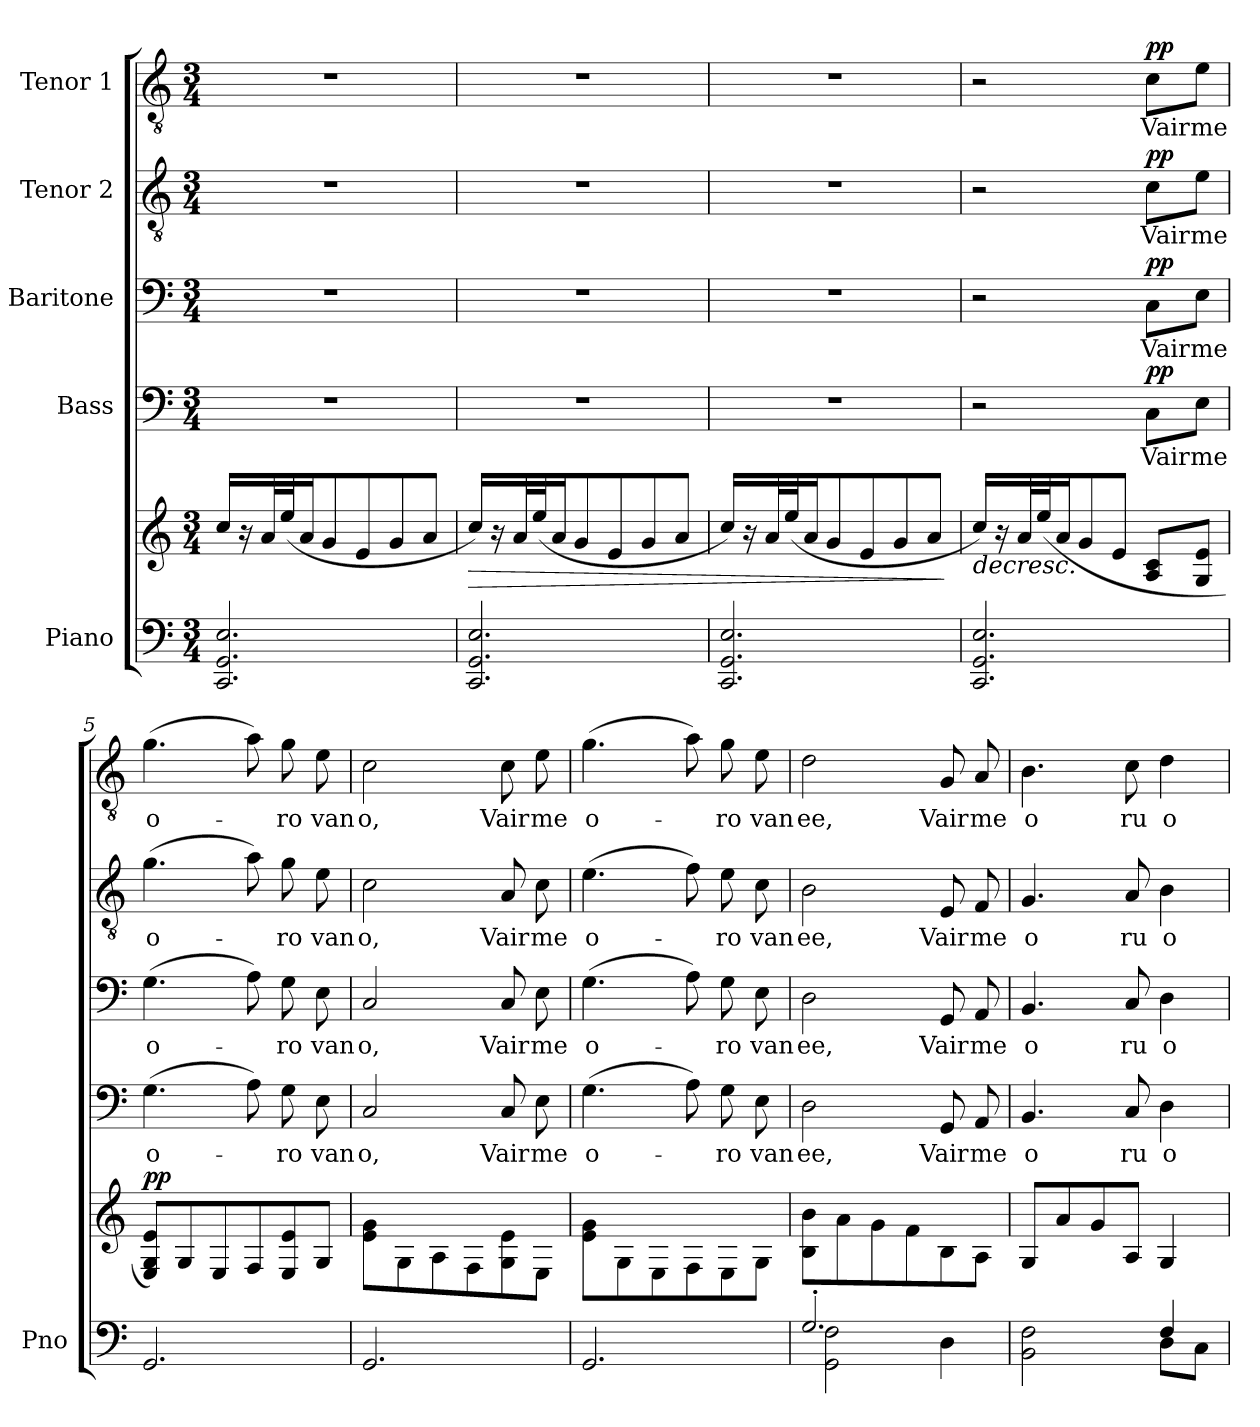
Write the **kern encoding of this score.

**kern	**kern	**dynam	**kern	**text	**dynam	**kern	**text	**dynam	**kern	**text	**dynam	**kern	**text	**dynam
*part5	*part5	*part5	*part4	*part4	*part4	*part3	*part3	*part3	*part2	*part2	*part2	*part1	*part1	*part1
*staff6	*staff5	*staff5/6	*staff4	*staff4	*staff4	*staff3	*staff3	*staff3	*staff2	*staff2	*staff2	*staff1	*staff1	*staff1
*I"Piano	*	*	*I"Bass	*	*	*I"Baritone	*	*	*I"Tenor 2	*	*	*I"Tenor 1	*	*
*I'Pno	*	*	*	*	*	*	*	*	*	*	*	*	*	*
*clefF4	*clefG2	*	*clefF4	*	*	*clefF4	*	*	*clefGv2	*	*	*clefGv2	*	*
*k[]	*k[]	*	*k[]	*	*	*k[]	*	*	*k[]	*	*	*k[]	*	*
*M3/4	*M3/4	*	*M3/4	*	*	*M3/4	*	*	*M3/4	*	*	*M3/4	*	*
*MM96	*MM96	*	*MM96	*	*	*MM96	*	*	*MM96	*	*	*MM96	*	*
=1	=1	=1	=1	=1	=1	=1	=1	=1	=1	=1	=1	=1	=1	=1
2.CC/ 2.GG/ 2.E/	16cc/LL	.	2.r	.	.	2.r	.	.	2.r	.	.	2.r	.	.
.	16r	.	.	.	.	.	.	.	.	.	.	.	.	.
.	32a/L	.	.	.	.	.	.	.	.	.	.	.	.	.
.	(32ee/J	.	.	.	.	.	.	.	.	.	.	.	.	.
.	16a/J	.	.	.	.	.	.	.	.	.	.	.	.	.
.	8g/	.	.	.	.	.	.	.	.	.	.	.	.	.
.	8e/	.	.	.	.	.	.	.	.	.	.	.	.	.
.	8g/	.	.	.	.	.	.	.	.	.	.	.	.	.
.	8a/J	.	.	.	.	.	.	.	.	.	.	.	.	.
=2	=2	=2	=2	=2	=2	=2	=2	=2	=2	=2	=2	=2	=2	=2
!	!	!LO:HP:b	!	!	!	!	!	!	!	!	!	!	!	!
2.CC/ 2.GG/ 2.E/	16cc/LL)	>	2.r	.	.	2.r	.	.	2.r	.	.	2.r	.	.
.	16r	.	.	.	.	.	.	.	.	.	.	.	.	.
.	32a/L	.	.	.	.	.	.	.	.	.	.	.	.	.
.	(32ee/J	.	.	.	.	.	.	.	.	.	.	.	.	.
.	16a/J	.	.	.	.	.	.	.	.	.	.	.	.	.
.	8g/	.	.	.	.	.	.	.	.	.	.	.	.	.
.	8e/	.	.	.	.	.	.	.	.	.	.	.	.	.
.	8g/	.	.	.	.	.	.	.	.	.	.	.	.	.
.	8a/J	.	.	.	.	.	.	.	.	.	.	.	.	.
=3	=3	=3	=3	=3	=3	=3	=3	=3	=3	=3	=3	=3	=3	=3
2.CC/ 2.GG/ 2.E/	16cc/LL)	.	2.r	.	.	2.r	.	.	2.r	.	.	2.r	.	.
.	16r	.	.	.	.	.	.	.	.	.	.	.	.	.
.	32a/L	.	.	.	.	.	.	.	.	.	.	.	.	.
.	(32ee/J	.	.	.	.	.	.	.	.	.	.	.	.	.
.	16a/J	.	.	.	.	.	.	.	.	.	.	.	.	.
.	8g/	.	.	.	.	.	.	.	.	.	.	.	.	.
.	8e/	.	.	.	.	.	.	.	.	.	.	.	.	.
.	8g/	.	.	.	.	.	.	.	.	.	.	.	.	.
.	8a/J	.	.	.	.	.	.	.	.	.	.	.	.	.
.	.	]	.	.	.	.	.	.	.	.	.	.	.	.
=4	=4	=4	=4	=4	=4	=4	=4	=4	=4	=4	=4	=4	=4	=4
!	!	!LO:HP:b	!	!	!	!	!	!	!	!	!	!	!	!
2.CC/ 2.GG/ 2.E/	16cc/LL)	>	2r	.	.	2r	.	.	2r	.	.	2r	.	.
.	16r	.	.	.	.	.	.	.	.	.	.	.	.	.
.	32a/L	.	.	.	.	.	.	.	.	.	.	.	.	.
.	(32ee/J	.	.	.	.	.	.	.	.	.	.	.	.	.
.	16a/J	.	.	.	.	.	.	.	.	.	.	.	.	.
.	8g/	.	.	.	.	.	.	.	.	.	.	.	.	.
.	8e/J	.	.	.	.	.	.	.	.	.	.	.	.	.
!	!	!	!	!LO:LY:b	!LO:DY:a	!	!LO:LY:b	!LO:DY:b	!	!LO:LY:b	!LO:DY:b	!	!LO:LY:b	!LO:DY:a
.	8A/ 8c/L	.	8C\L	Vair	pp	8C\L	Vair	pp	8c\L	Vair	pp	8c\L	Vair	pp
!	!	!	!	!LO:LY:b	!	!	!LO:LY:b	!	!	!LO:LY:b	!	!	!LO:LY:b	!
.	8G/ 8e/J	.	8E\J	me	.	8E\J	me	.	8e\J	me	.	8e\J	me	.
!!LO:LB:g=z
=5	=5	=5	=5	=5	=5	=5	=5	=5	=5	=5	=5	=5	=5	=5
!	!	!LO:DY:a	!	!LO:LY:b	!	!	!LO:LY:b	!	!	!LO:LY:b	!	!	!LO:LY:b	!
2.GG/	8E/ 8G/ 8e/L)	pp	(4.G\	o-	.	(4.G\	o-	.	(4.g\	o-	.	(4.g\	o-	.
.	8G/	.	.	.	.	.	.	.	.	.	.	.	.	.
.	8E/	.	.	.	.	.	.	.	.	.	.	.	.	.
.	8F/	.	8A\)	.	.	8A\)	.	.	8a\)	.	.	8a\)	.	.
!	!	!	!	!LO:LY:b	!	!	!LO:LY:b	!	!	!LO:LY:b	!	!	!LO:LY:b	!
.	8E/ 8e/	.	8G\	-ro	.	8G\	-ro	.	8g\	-ro	.	8g\	-ro	.
!	!	!	!	!LO:LY:b	!	!	!LO:LY:b	!	!	!LO:LY:b	!	!	!LO:LY:b	!
.	8G/J	.	8E\	van	.	8E\	van	.	8e\	van	.	8e\	van	.
.	.	]	.	.	.	.	.	.	.	.	.	.	.	.
=6	=6	=6	=6	=6	=6	=6	=6	=6	=6	=6	=6	=6	=6	=6
!	!	!	!	!LO:LY:b	!	!	!LO:LY:b	!	!	!LO:LY:b	!	!	!LO:LY:b	!
2.GG/	8e\ 8g\L	.	2C/	o,	.	2C/	o,	.	2c\	o,	.	2c\	o,	.
.	8G\	.	.	.	.	.	.	.	.	.	.	.	.	.
.	8A\	.	.	.	.	.	.	.	.	.	.	.	.	.
.	8F\	.	.	.	.	.	.	.	.	.	.	.	.	.
!	!	!	!	!LO:LY:b	!	!	!LO:LY:b	!	!	!LO:LY:b	!	!	!LO:LY:b	!
.	8G\ 8e\	.	8C/	Vair	.	8C/	Vair	.	8A/	Vair	.	8c\	Vair	.
!	!	!	!	!LO:LY:b	!	!	!LO:LY:b	!	!	!LO:LY:b	!	!	!LO:LY:b	!
.	8E\J	.	8E\	me	.	8E\	me	.	8c\	me	.	8e\	me	.
=7	=7	=7	=7	=7	=7	=7	=7	=7	=7	=7	=7	=7	=7	=7
!	!	!	!	!LO:LY:b	!	!	!LO:LY:b	!	!	!LO:LY:b	!	!	!LO:LY:b	!
2.GG/	8e\ 8g\L	.	(4.G\	o-	.	(4.G\	o-	.	(4.e\	o-	.	(4.g\	o-	.
.	8G\	.	.	.	.	.	.	.	.	.	.	.	.	.
.	8E\	.	.	.	.	.	.	.	.	.	.	.	.	.
.	8F\	.	8A\)	.	.	8A\)	.	.	8f\)	.	.	8a\)	.	.
!	!	!	!	!LO:LY:b	!	!	!LO:LY:b	!	!	!LO:LY:b	!	!	!LO:LY:b	!
.	8E\	.	8G\	-ro	.	8G\	-ro	.	8e\	-ro	.	8g\	-ro	.
!	!	!	!	!LO:LY:b	!	!	!LO:LY:b	!	!	!LO:LY:b	!	!	!LO:LY:b	!
.	8G\J	.	8E\	van	.	8E\	van	.	8c\	van	.	8e\	van	.
=8	=8	=8	=8	=8	=8	=8	=8	=8	=8	=8	=8	=8	=8	=8
*^	*	*	*	*	*	*	*	*	*	*	*	*	*	*
!	!	!	!	!	!LO:LY:b	!	!	!LO:LY:b	!	!	!LO:LY:b	!	!	!LO:LY:b	!
2.G'/	2GG\ 2F\	8B\ 8b\L	.	2D\	ee,	.	2D\	ee,	.	2B\	ee,	.	2d\	ee,	.
.	.	8a\	.	.	.	.	.	.	.	.	.	.	.	.	.
.	.	8g\	.	.	.	.	.	.	.	.	.	.	.	.	.
.	.	8f\	.	.	.	.	.	.	.	.	.	.	.	.	.
!	!	!	!	!	!LO:LY:b	!	!	!LO:LY:b	!	!	!LO:LY:b	!	!	!LO:LY:b	!
.	4D\	8B\	.	8GG/	Vair	.	8GG/	Vair	.	8E/	Vair	.	8G/	Vair	.
!	!	!	!	!	!LO:LY:b	!	!	!LO:LY:b	!	!	!LO:LY:b	!	!	!LO:LY:b	!
.	.	8A\J	.	8AA/	me	.	8AA/	me	.	8F/	me	.	8A/	me	.
=9	=9	=9	=9	=9	=9	=9	=9	=9	=9	=9	=9	=9	=9	=9	=9
!	!	!	!	!	!LO:LY:b	!	!	!LO:LY:b	!	!	!LO:LY:b	!	!	!LO:LY:b	!
2ryy	2BB\ 2F\	8G/L	.	4.BB/	o	.	4.BB/	o	.	4.G/	o	.	4.B\	o	.
.	.	8a/	.	.	.	.	.	.	.	.	.	.	.	.	.
.	.	8g/	.	.	.	.	.	.	.	.	.	.	.	.	.
!	!	!	!	!	!LO:LY:b	!	!	!LO:LY:b	!	!	!LO:LY:b	!	!	!LO:LY:b	!
.	.	8A/J	.	8C/	ru	.	8C/	ru	.	8A/	ru	.	8c\	ru	.
!	!	!	!	!	!LO:LY:b	!	!	!LO:LY:b	!	!	!LO:LY:b	!	!	!LO:LY:b	!
4F/	8D\L	4G/	.	4D\	o	.	4D\	o	.	4B\	o	.	4d\	o	.
.	8C\J	.	.	.	.	.	.	.	.	.	.	.	.	.	.
*v	*v	*	*	*	*	*	*	*	*	*	*	*	*	*	*
=	=	=	=	=	=	=	=	=	=	=	=	=	=	=
*-	*-	*-	*-	*-	*-	*-	*-	*-	*-	*-	*-	*-	*-	*-
